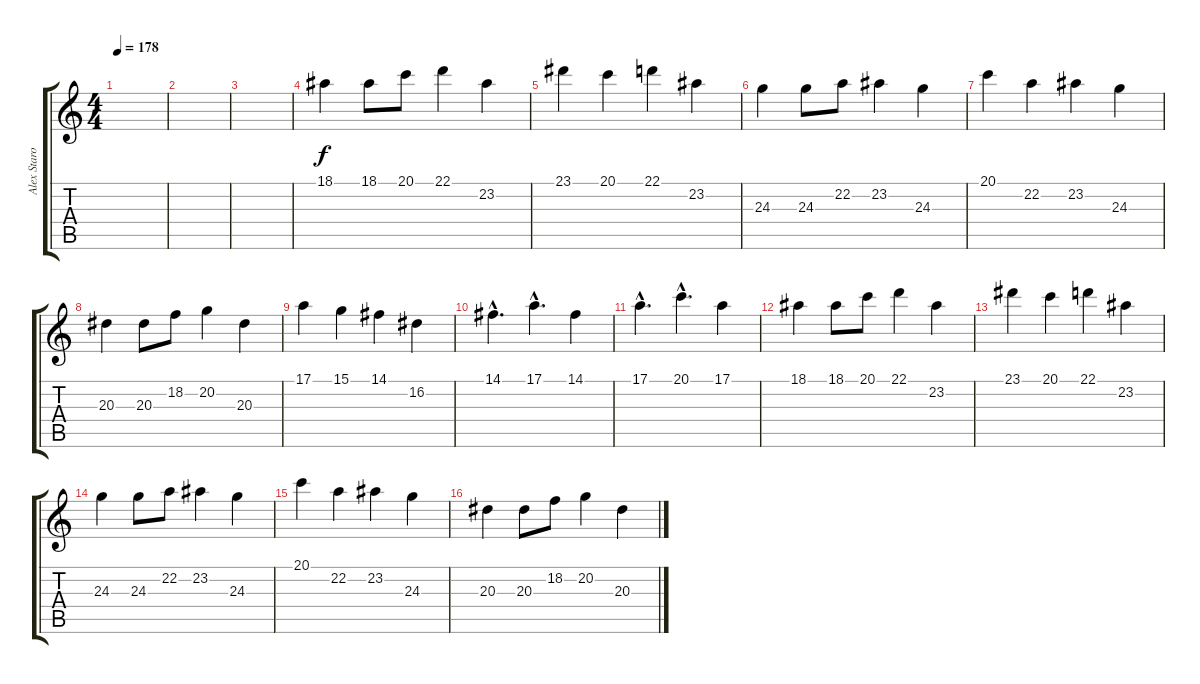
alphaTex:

\track ("Alex Staropoli" "Alex Staro") {instrument tremolostrings}
\staff {score tabs}
\tuning (E4 B3 G3 D3 A2 E2) {hide}
\ts (4 4)
\tempo 178
\clef g2
\ks c
|
|
|
18.1.4{instrument stringensemble1} 18.1.8 20.1.8 22.1.4 23.2.4 |
23.1.4 20.1.4 22.1.4 23.2.4 |
24.3.4 24.3.8 22.2.8 23.2.4 24.3.4 |
20.1.4 22.2.4 23.2.4 24.3.4 |
20.3.4 20.3.8 18.2.8 20.2.4 20.3.4 |
17.1.4 15.1.4 14.1.4 16.2.4 |
14.1{hac}.4{d} 17.1{hac}.4{d} 14.1.4 |
17.1{hac}.4{d} 20.1{hac}.4{d} 17.1.4 |
18.1.4 18.1.8 20.1.8 22.1.4 23.2.4 |
23.1.4 20.1.4 22.1.4 23.2.4 |
24.3.4 24.3.8 22.2.8 23.2.4 24.3.4 |
20.1.4 22.2.4 23.2.4 24.3.4 |
20.3.4 20.3.8 18.2.8 20.2.4 20.3.4
